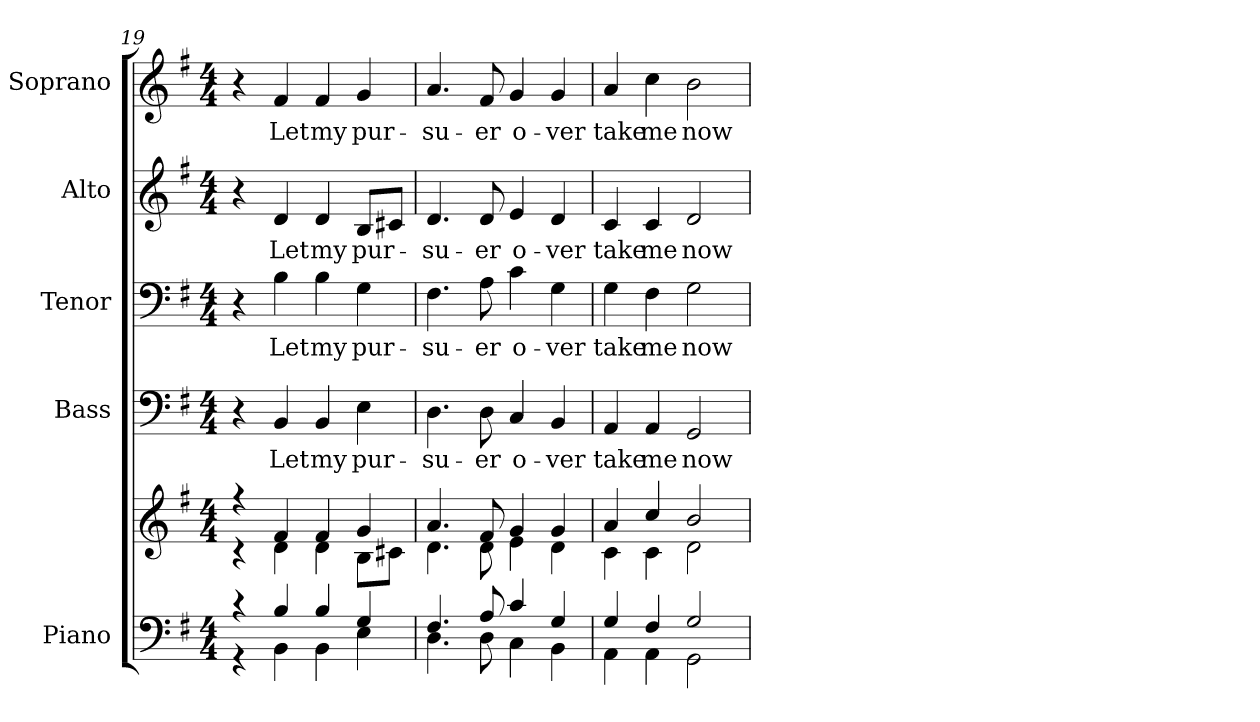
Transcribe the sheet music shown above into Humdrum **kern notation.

**kern	**kern	**kern	**text	**kern	**text	**kern	**text	**kern	**text
*part5	*part5	*part4	*part4	*part3	*part3	*part2	*part2	*part1	*part1
*staff6	*staff5	*staff4	*staff4	*staff3	*staff3	*staff2	*staff2	*staff1	*staff1
*I"Piano	*	*I"Bass	*	*I"Tenor	*	*I"Alto	*	*I"Soprano	*
*I'Pno.	*	*I'B.	*	*I'T.	*	*I'A.	*	*I'S.	*
!!LO:PB:g=z
*clefF4	*clefG2	*clefF4	*	*clefF4	*	*clefG2	*	*clefG2	*
*k[f#]	*k[f#]	*k[f#]	*	*k[f#]	*	*k[f#]	*	*k[f#]	*
*G:	*G:	*G:	*	*G:	*	*G:	*	*G:	*
*M4/4	*M4/4	*M4/4	*	*M4/4	*	*M4/4	*	*M4/4	*
=19	=19	=19	=19	=19	=19	=19	=19	=19	=19
*^	*^	*	*	*	*	*	*	*	*
4r	4r	4r	4r	4r	.	4r	.	4r	.	4r	.
!	!	!	!	!	!LO:LY:b:color=#000000	!	!	!	!	!	!
!	!	!	!	!	!	!	!LO:LY:b:color=#000000	!	!	!	!
!	!	!	!	!	!	!	!	!	!LO:LY:b:color=#000000	!	!
!	!	!	!	!	!	!	!	!	!	!	!LO:LY:b:color=#000000
4Bi/	4BBi\	4f#i/	4di\	4BBi/	Let	4Bi\	Let	4di/	Let	4f#i/	Let
!	!	!	!	!	!LO:LY:b:color=#000000	!	!	!	!	!	!
!	!	!	!	!	!	!	!LO:LY:b:color=#000000	!	!	!	!
!	!	!	!	!	!	!	!	!	!LO:LY:b:color=#000000	!	!
!	!	!	!	!	!	!	!	!	!	!	!LO:LY:b:color=#000000
4Bi/	4BBi\	4f#i/	4di\	4BBi/	my	4Bi\	my	4di/	my	4f#i/	my
!	!	!	!	!	!LO:LY:b:color=#000000	!	!	!	!	!	!
!	!	!	!	!	!	!	!LO:LY:b:color=#000000	!	!	!	!
!	!	!	!	!	!	!	!	!	!LO:LY:b:color=#000000	!	!
!	!	!	!	!	!	!	!	!	!	!	!LO:LY:b:color=#000000
4Gi/	4Ei\	4gi/	8Bi\L	4Ei\	pur-	4Gi\	pur-	8Bi/L	pur-	4gi/	pur-
.	.	.	8c#Xi\J	.	.	.	.	8c#Xi/J	.	.	.
=20	=20	=20	=20	=20	=20	=20	=20	=20	=20	=20	=20
!	!	!	!	!	!LO:LY:b:color=#000000	!	!	!	!	!	!
!	!	!	!	!	!	!	!LO:LY:b:color=#000000	!	!	!	!
!	!	!	!	!	!	!	!	!	!LO:LY:b:color=#000000	!	!
!	!	!	!	!	!	!	!	!	!	!	!LO:LY:b:color=#000000
4.F#i/	4.Di\	4.ai/	4.di\	4.Di\	-su-	4.F#i\	-su-	4.di/	-su-	4.ai/	-su-
!	!	!	!	!	!LO:LY:b:color=#000000	!	!	!	!	!	!
!	!	!	!	!	!	!	!LO:LY:b:color=#000000	!	!	!	!
!	!	!	!	!	!	!	!	!	!LO:LY:b:color=#000000	!	!
!	!	!	!	!	!	!	!	!	!	!	!LO:LY:b:color=#000000
8Ai/	8Di\	8f#i/	8di\	8Di\	-er	8Ai\	-er	8di/	-er	8f#i/	-er
!	!	!	!	!	!LO:LY:b:color=#000000	!	!	!	!	!	!
!	!	!	!	!	!	!	!LO:LY:b:color=#000000	!	!	!	!
!	!	!	!	!	!	!	!	!	!LO:LY:b:color=#000000	!	!
!	!	!	!	!	!	!	!	!	!	!	!LO:LY:b:color=#000000
4ci/	4Ci\	4gi/	4ei\	4Ci/	o-	4ci\	o-	4ei/	o-	4gi/	o-
!	!	!	!	!	!LO:LY:b:color=#000000	!	!	!	!	!	!
!	!	!	!	!	!	!	!LO:LY:b:color=#000000	!	!	!	!
!	!	!	!	!	!	!	!	!	!LO:LY:b:color=#000000	!	!
!	!	!	!	!	!	!	!	!	!	!	!LO:LY:b:color=#000000
4Gi/	4BBi\	4gi/	4di\	4BBi/	-ver	4Gi\	-ver	4di/	-ver	4gi/	-ver
=21	=21	=21	=21	=21	=21	=21	=21	=21	=21	=21	=21
!	!	!	!	!	!LO:LY:b:color=#000000	!	!	!	!	!	!
!	!	!	!	!	!	!	!LO:LY:b:color=#000000	!	!	!	!
!	!	!	!	!	!	!	!	!	!LO:LY:b:color=#000000	!	!
!	!	!	!	!	!	!	!	!	!	!	!LO:LY:b:color=#000000
4Gi/	4AAi\	4ai/	4ci\	4AAi/	take	4Gi\	take	4ci/	take	4ai/	take
!	!	!	!	!	!LO:LY:b:color=#000000	!	!	!	!	!	!
!	!	!	!	!	!	!	!LO:LY:b:color=#000000	!	!	!	!
!	!	!	!	!	!	!	!	!	!LO:LY:b:color=#000000	!	!
!	!	!	!	!	!	!	!	!	!	!	!LO:LY:b:color=#000000
4F#i/	4AAi\	4cci/	4ci\	4AAi/	me	4F#i\	me	4ci/	me	4cci\	me
!	!	!	!	!	!LO:LY:b:color=#000000	!	!	!	!	!	!
!	!	!	!	!	!	!	!LO:LY:b:color=#000000	!	!	!	!
!	!	!	!	!	!	!	!	!	!LO:LY:b:color=#000000	!	!
!	!	!	!	!	!	!	!	!	!	!	!LO:LY:b:color=#000000
2Gi/	2GGi\	2bi/	2di\	2GGi/	now	2Gi\	now	2di/	now	2bi\	now
*v	*v	*	*	*	*	*	*	*	*	*	*
*	*v	*v	*	*	*	*	*	*	*	*
=	=	=	=	=	=	=	=	=	=
*-	*-	*-	*-	*-	*-	*-	*-	*-	*-
